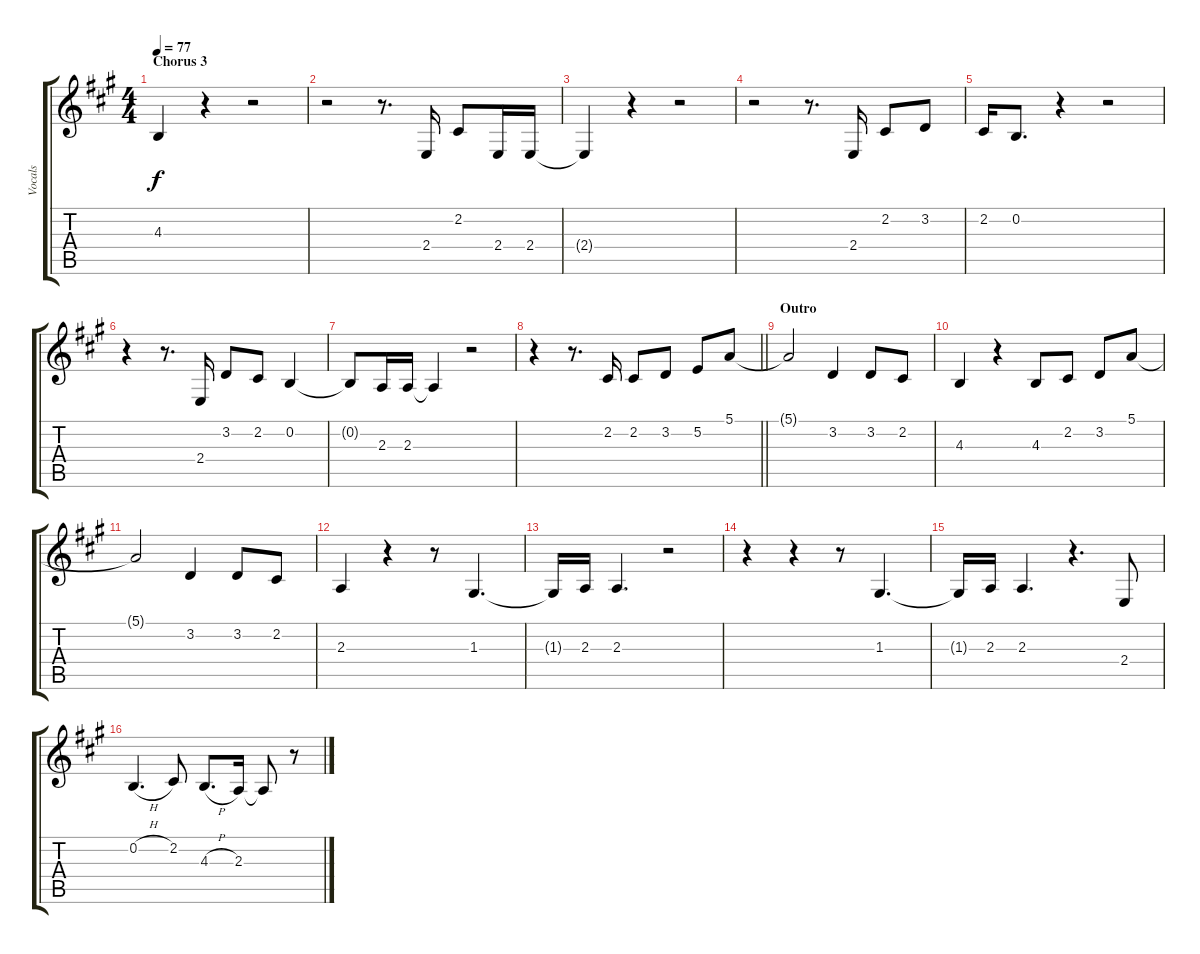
\track ("Vocals" "Vocals") {instrument lead1square}
\staff {score tabs}
\tuning (E4 B3 G3 D3 A2 E2) {hide}
\ts (4 4)
\section ("" "Chorus 3")
\tempo 77
\clef g2
\ks a
4.3{t}.4{dy f} r.4 r.2 |
r.2 r.8{d} 2.4.16 2.2.8 2.4.16 2.4.16 |
2.4{t}.4 r.4 r.2 |
r.2 r.8{d} 2.4.16 2.2.8 3.2.8 |
2.2.16 0.2.8{d} r.4 r.2 |
r.4 r.8{d} 2.4.16 3.2.8 2.2.8 0.2.4 |
0.2{t}.8 2.3.16 2.3.16 2.3{t}.4 r.2 |
\barLineRight lightlight
r.4 r.8{d} 2.2.16 2.2.8 3.2.8 5.2.8 5.1.8 |
\section ("" "Outro")
5.1{t}.2 3.2.4 3.2.8 2.2.8 |
4.3.4 r.4 4.3.8 2.2.8 3.2.8 5.1.8 |
5.1{t}.2 3.2.4 3.2.8 2.2.8 |
2.3.4 r.4 r.8 1.3.4{d} |
1.3{t}.16 2.3.16 2.3.4{d} r.2 |
r.4 r.4 r.8 1.3.4{d} |
1.3{t}.16 2.3.16 2.3.4{d} r.4{d} 2.4.8 |
0.2{h}.4{d} 2.2.8 4.3{h}.8{d} 2.3.16 2.3{t}.8 r.8
